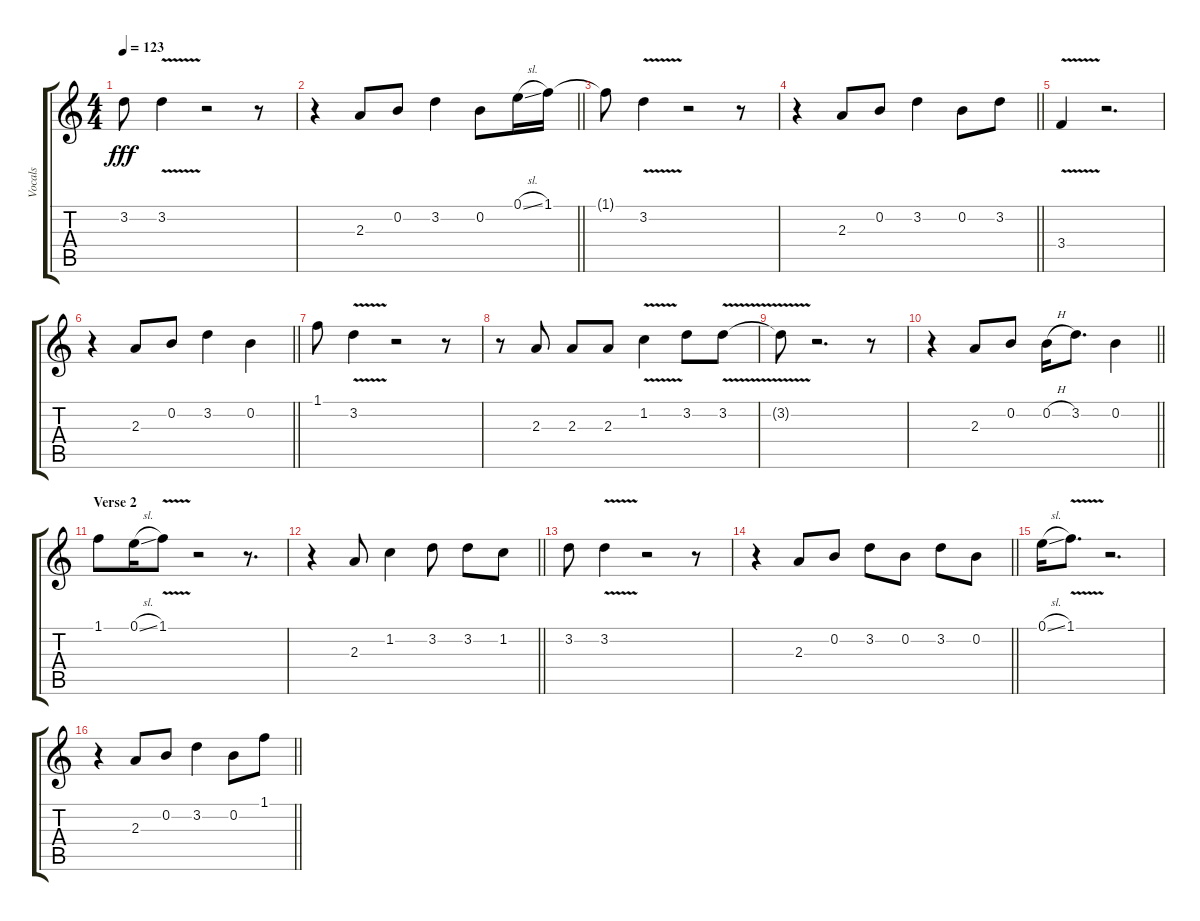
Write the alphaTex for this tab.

\track ("Vocals" "Vocals") {instrument electricguitarjazz}
\staff {score tabs}
\tuning (E4 B3 G3 D3 A2 E2) {hide}
\ts (4 4)
\tempo 123
\clef g2
\ks c
3.2{t}.8{dy fff} 3.2{v}.4 r.2 r.8 |
\barLineRight lightlight
r.4 2.3.8 0.2.8 3.2.4 0.2.8 0.1{sl}.16 1.1.16 |
1.1{t}.8 3.2{v}.4 r.2 r.8 |
\barLineRight lightlight
r.4 2.3.8 0.2.8 3.2.4 0.2.8 3.2.8 |
3.4{v}.4 r.2{d} |
\barLineRight lightlight
r.4 2.3.8 0.2.8 3.2.4 0.2.4 |
1.1.8 3.2{v}.4 r.2 r.8 |
r.8 2.3.8 2.3.8 2.3.8 1.2{v}.4 3.2.8 3.2{v}.8 |
3.2{t}.8 r.2{d} r.8 |
\barLineRight lightlight
r.4 2.3.8 0.2.8 0.2{h}.16 3.2.8{d} 0.2.4 |
\section ("" "Verse 2")
1.1.8 0.1{sl}.16 1.1{v}.8 r.2 r.8{d} |
\barLineRight lightlight
r.4 2.3.8 1.2.4 3.2.8 3.2.8 1.2.8 |
3.2.8 3.2{v}.4 r.2 r.8 |
\barLineRight lightlight
r.4 2.3.8 0.2.8 3.2.8 0.2.8 3.2.8 0.2.8 |
0.1{sl}.16 1.1{v}.8{d} r.2{d} |
\barLineRight lightlight
r.4 2.3.8 0.2.8 3.2.4 0.2.8 1.1.8
